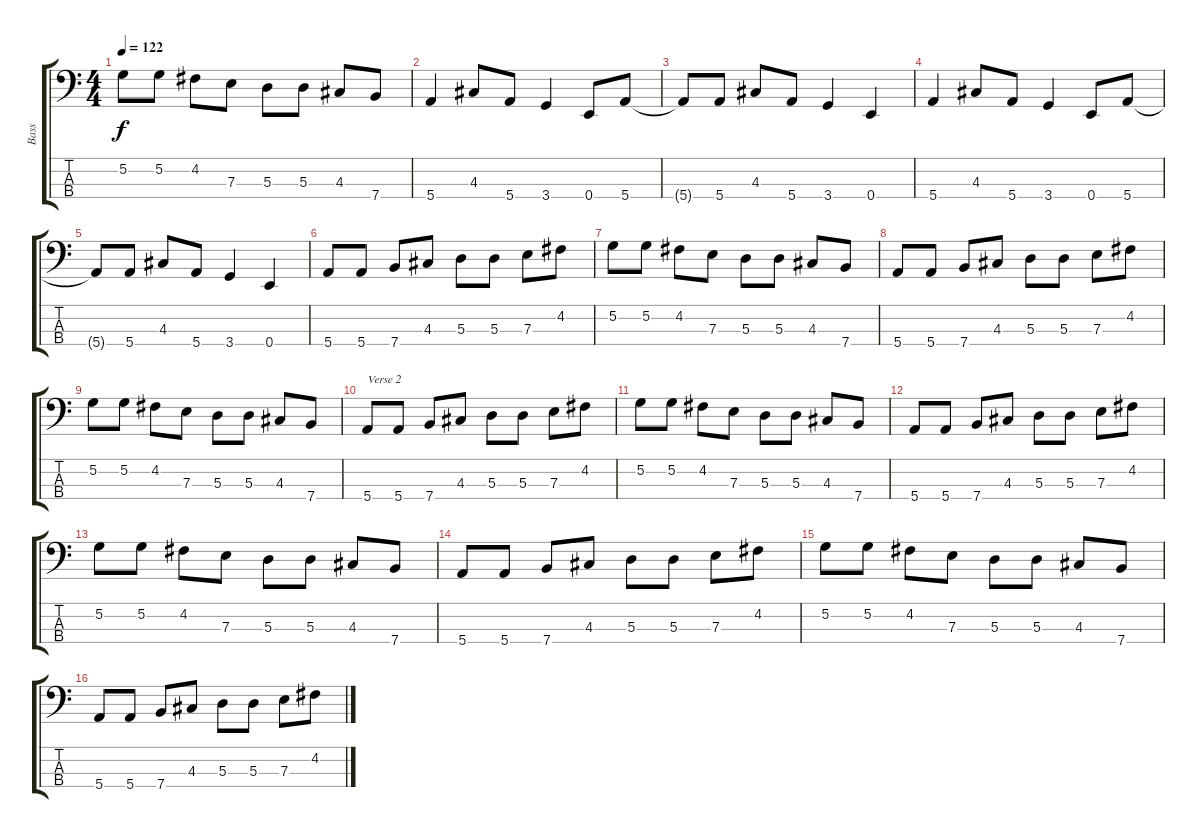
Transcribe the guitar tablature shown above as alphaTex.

\track ("Bass" "Bass") {instrument electricbasspick}
\staff {score tabs}
\tuning (G2 D2 A1 E1) {hide}
\ts (4 4)
\tempo 122
\clef f4
\ks c
5.2.8{dy f} 5.2.8 4.2.8 7.3.8 5.3.8 5.3.8 4.3.8 7.4.8 |
5.4.4 4.3.8 5.4.8 3.4.4 0.4.8 5.4.8 |
5.4{t}.8 5.4.8 4.3.8 5.4.8 3.4.4 0.4.4 |
5.4.4 4.3.8 5.4.8 3.4.4 0.4.8 5.4.8 |
5.4{t}.8 5.4.8 4.3.8 5.4.8 3.4.4 0.4.4 |
5.4.8 5.4.8 7.4.8 4.3.8 5.3.8 5.3.8 7.3.8 4.2.8 |
5.2.8 5.2.8 4.2.8 7.3.8 5.3.8 5.3.8 4.3.8 7.4.8 |
5.4.8 5.4.8 7.4.8 4.3.8 5.3.8 5.3.8 7.3.8 4.2.8 |
5.2.8 5.2.8 4.2.8 7.3.8 5.3.8 5.3.8 4.3.8 7.4.8 |
5.4.8{txt "Verse 2"} 5.4.8 7.4.8 4.3.8 5.3.8 5.3.8 7.3.8 4.2.8 |
5.2.8 5.2.8 4.2.8 7.3.8 5.3.8 5.3.8 4.3.8 7.4.8 |
5.4.8 5.4.8 7.4.8 4.3.8 5.3.8 5.3.8 7.3.8 4.2.8 |
5.2.8 5.2.8 4.2.8 7.3.8 5.3.8 5.3.8 4.3.8 7.4.8 |
5.4.8 5.4.8 7.4.8 4.3.8 5.3.8 5.3.8 7.3.8 4.2.8 |
5.2.8 5.2.8 4.2.8 7.3.8 5.3.8 5.3.8 4.3.8 7.4.8 |
5.4.8 5.4.8 7.4.8 4.3.8 5.3.8 5.3.8 7.3.8 4.2.8
